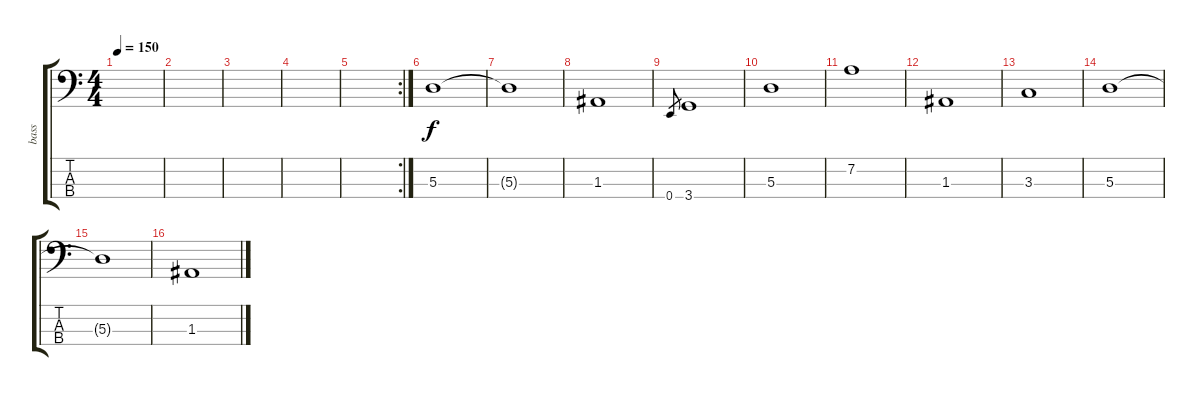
\track ("bass" "bass") {instrument slapbass2}
\staff {score tabs}
\tuning (G2 D2 A1 E1) {hide}
\ts (4 4)
\tempo 150
\clef f4
\ks c
|
|
|
|
\rc 2
|
5.3.1 |
5.3{t}.1 |
1.3.1 |
0.4.8{gr} 3.4.1 |
5.3.1 |
7.2.1 |
1.3.1 |
3.3.1 |
5.3.1 |
5.3{t}.1 |
1.3.1
